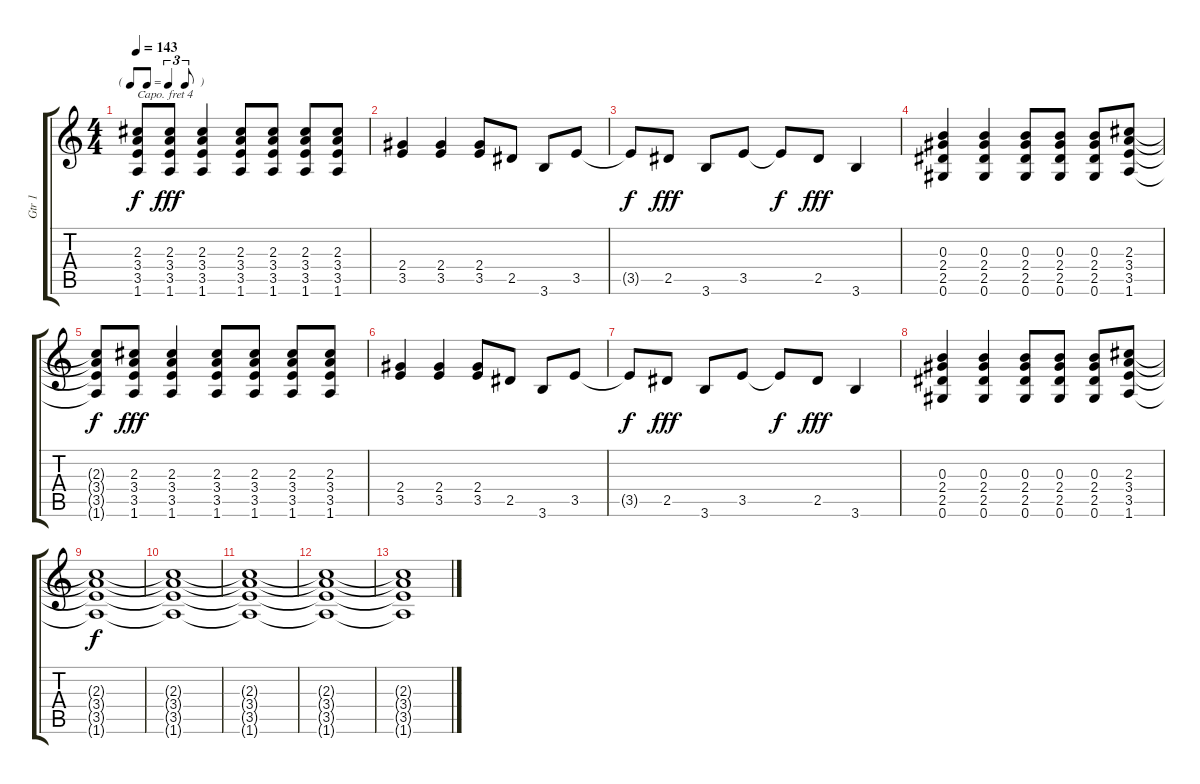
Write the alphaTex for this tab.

\track ("Gtr 1" "Gtr 1") {instrument overdrivenguitar}
\staff {score tabs}
\capo 4
\tuning (E4 B3 G3 D3 A2 E2) {hide}
\ts (4 4)
\tf triplet8th
\tempo 143
\clef g2
\ks c
(2.3{t} 3.4{t} 3.5{t} 1.6{t}).8{dy f} (2.3 3.4 3.5 1.6).8{dy fff} (2.3 3.4 3.5 1.6).4 (2.3 3.4 3.5 1.6).8 (2.3 3.4 3.5 1.6).8 (2.3 3.4 3.5 1.6).8 (2.3 3.4 3.5 1.6).8 |
(2.4 3.5).4 (2.4 3.5).4 (2.4 3.5).8 2.5.8 3.6.8 3.5.8 |
3.5{t}.8{dy f} 2.5.8{dy fff} 3.6.8 3.5.8 3.5{t}.8{dy f} 2.5.8{dy fff} 3.6.4 |
(0.3 2.4 2.5 0.6).4 (0.3 2.4 2.5 0.6).4 (0.3 2.4 2.5 0.6).8 (0.3 2.4 2.5 0.6).8 (0.3 2.4 2.5 0.6).8 (2.3 3.4 3.5 1.6).8 |
(2.3{t} 3.4{t} 3.5{t} 1.6{t}).8{dy f} (2.3 3.4 3.5 1.6).8{dy fff} (2.3 3.4 3.5 1.6).4 (2.3 3.4 3.5 1.6).8 (2.3 3.4 3.5 1.6).8 (2.3 3.4 3.5 1.6).8 (2.3 3.4 3.5 1.6).8 |
(2.4 3.5).4 (2.4 3.5).4 (2.4 3.5).8 2.5.8 3.6.8 3.5.8 |
3.5{t}.8{dy f} 2.5.8{dy fff} 3.6.8 3.5.8 3.5{t}.8{dy f} 2.5.8{dy fff} 3.6.4 |
(0.3 2.4 2.5 0.6).4 (0.3 2.4 2.5 0.6).4 (0.3 2.4 2.5 0.6).8 (0.3 2.4 2.5 0.6).8 (0.3 2.4 2.5 0.6).8 (2.3 3.4 3.5 1.6).8 |
(2.3{t} 3.4{t} 3.5{t} 1.6{t}).1{dy f} |
(2.3{t} 3.4{t} 3.5{t} 1.6{t}).1 |
(2.3{t} 3.4{t} 3.5{t} 1.6{t}).1 |
(2.3{t} 3.4{t} 3.5{t} 1.6{t}).1 |
(2.3{t} 3.4{t} 3.5{t} 1.6{t}).1
